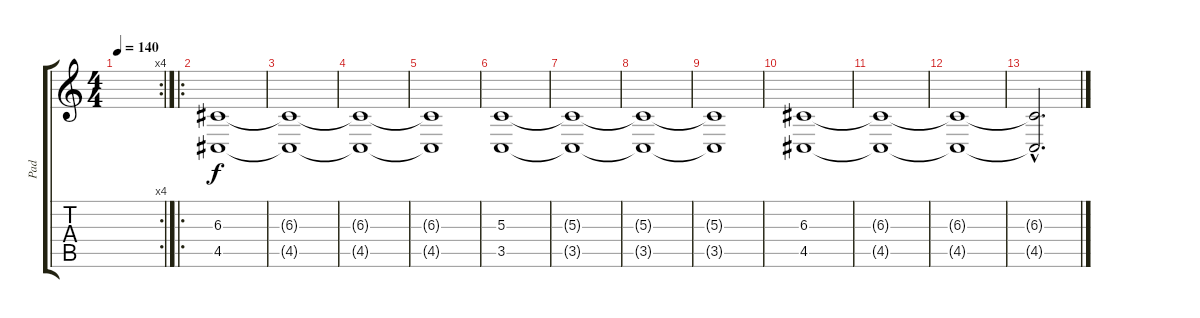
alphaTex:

\track ("Pad" "Pad") {instrument pad8sweep}
\staff {score tabs}
\tuning (E4 B3 G3 D3 A2 E2) {hide}
\rc 4
\ts (4 4)
\tempo 140
\clef g2
\ks c
|
\ro
(6.3 4.5).1 |
(6.3{t} 4.5{t}).1 |
(6.3{t} 4.5{t}).1 |
(6.3{t} 4.5{t}).1 |
(5.3 3.5).1 |
(5.3{t} 3.5{t}).1 |
(5.3{t} 3.5{t}).1 |
(5.3{t} 3.5{t}).1 |
(6.3 4.5).1 |
(6.3{t} 4.5{t}).1 |
(6.3{t} 4.5{t}).1 |
(6.3{hac t} 4.5{hac t}).2{d}
